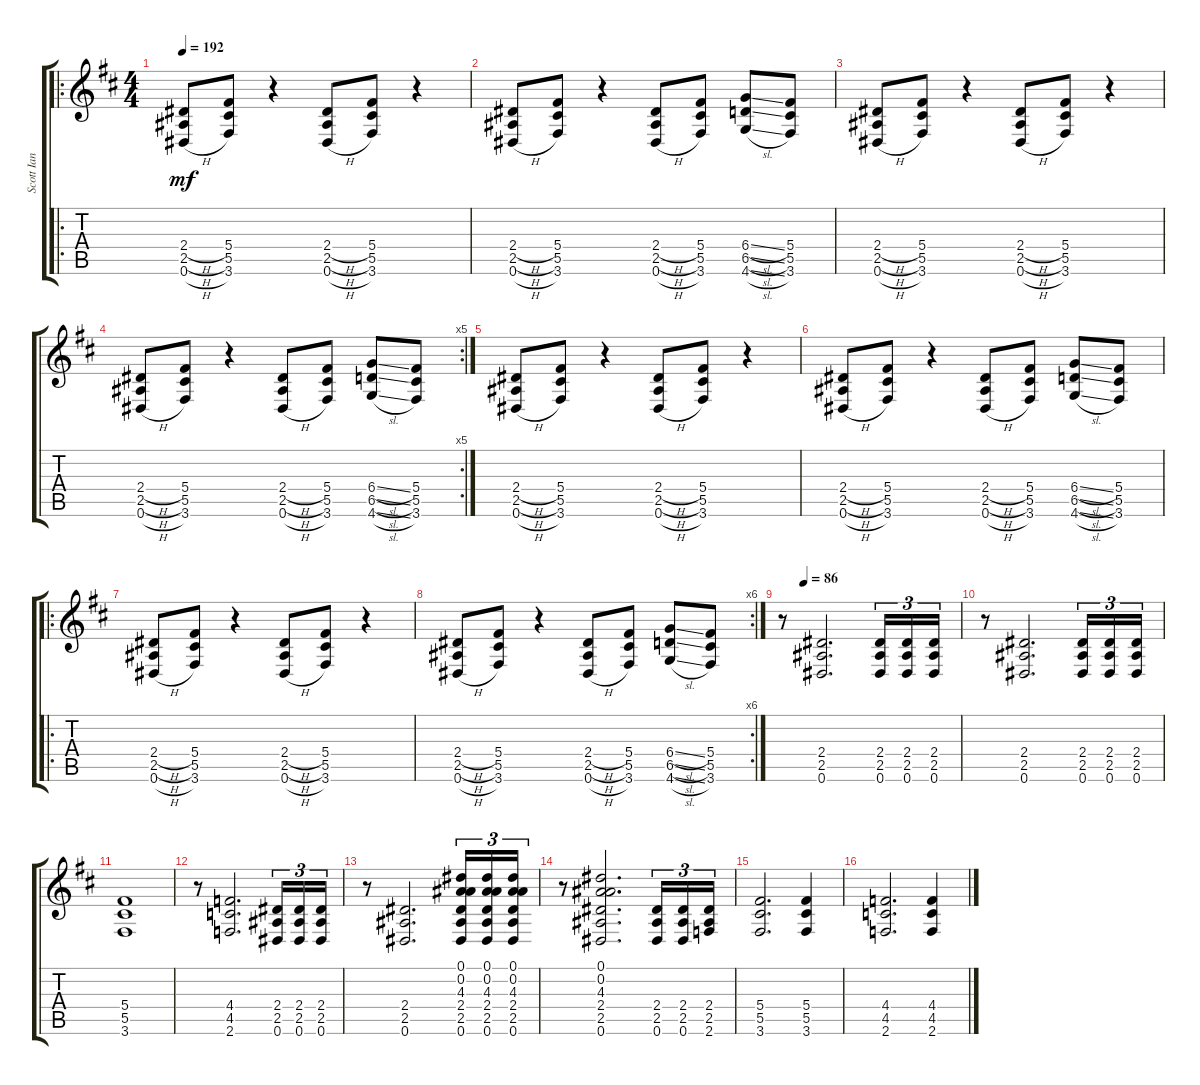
\track ("Scott Ian" "Scott Ian") {instrument distortionguitar}
\staff {score tabs}
\tuning (Eb4 Bb3 Gb3 Db3 Ab2 Eb2) {hide}
\ro
\ts (4 4)
\tempo 192
\clef g2
\ks d
(2.4{h} 2.5{h} 0.6{h}).8{dy mf} (5.4 5.5 3.6).8 r.4 (2.4{h} 2.5{h} 0.6{h}).8 (5.4 5.5 3.6).8 r.4 |
(2.4{h} 2.5{h} 0.6{h}).8 (5.4 5.5 3.6).8 r.4 (2.4{h} 2.5{h} 0.6{h}).8 (5.4 5.5 3.6).8 (6.4{sl} 6.5{sl} 4.6{sl}).8 (5.4 5.5 3.6).8 |
(2.4{h} 2.5{h} 0.6{h}).8 (5.4 5.5 3.6).8 r.4 (2.4{h} 2.5{h} 0.6{h}).8 (5.4 5.5 3.6).8 r.4 |
\rc 5
(2.4{h} 2.5{h} 0.6{h}).8 (5.4 5.5 3.6).8 r.4 (2.4{h} 2.5{h} 0.6{h}).8 (5.4 5.5 3.6).8 (6.4{sl} 6.5{sl} 4.6{sl}).8 (5.4 5.5 3.6).8 |
(2.4{h} 2.5{h} 0.6{h}).8 (5.4 5.5 3.6).8 r.4 (2.4{h} 2.5{h} 0.6{h}).8 (5.4 5.5 3.6).8 r.4 |
(2.4{h} 2.5{h} 0.6{h}).8 (5.4 5.5 3.6).8 r.4 (2.4{h} 2.5{h} 0.6{h}).8 (5.4 5.5 3.6).8 (6.4{sl} 6.5{sl} 4.6{sl}).8 (5.4 5.5 3.6).8 |
\ro
(2.4{h} 2.5{h} 0.6{h}).8 (5.4 5.5 3.6).8 r.4 (2.4{h} 2.5{h} 0.6{h}).8 (5.4 5.5 3.6).8 r.4 |
\rc 6
(2.4{h} 2.5{h} 0.6{h}).8 (5.4 5.5 3.6).8 r.4 (2.4{h} 2.5{h} 0.6{h}).8 (5.4 5.5 3.6).8 (6.4{sl} 6.5{sl} 4.6{sl}).8 (5.4 5.5 3.6).8 |
\tempo (86 0.125)
r.8 (2.4 2.5 0.6).2{d} (2.4 2.5 0.6).16{tu (3 2)} (2.4 2.5 0.6).16{tu (3 2)} (2.4 2.5 0.6).16{tu (3 2)} |
r.8 (2.4 2.5 0.6).2{d} (2.4 2.5 0.6).16{tu (3 2)} (2.4 2.5 0.6).16{tu (3 2)} (2.4 2.5 0.6).16{tu (3 2)} |
(5.4 5.5 3.6).1 |
r.8 (4.4 4.5 2.6).2{d} (2.4 2.5 0.6).16{tu (3 2)} (2.4 2.5 0.6).16{tu (3 2)} (2.4 2.5 0.6).16{tu (3 2)} |
r.8 (2.4 2.5 0.6).2{d} (0.1 0.2 4.3 2.4 2.5 0.6).16{tu (3 2)} (0.1 0.2 4.3 2.4 2.5 0.6).16{tu (3 2)} (0.1 0.2 4.3 2.4 2.5 0.6).16{tu (3 2)} |
r.8 (0.1 0.2 4.3 2.4 2.5 0.6).2{d} (2.4 2.5 0.6).16{tu (3 2)} (2.4 2.5 0.6).16{tu (3 2)} (2.4 2.5 2.6).16{tu (3 2)} |
(5.4 5.5 3.6).2{d} (5.4 5.5 3.6).4 |
(4.4 4.5 2.6).2{d} (4.4 4.5 2.6).4
